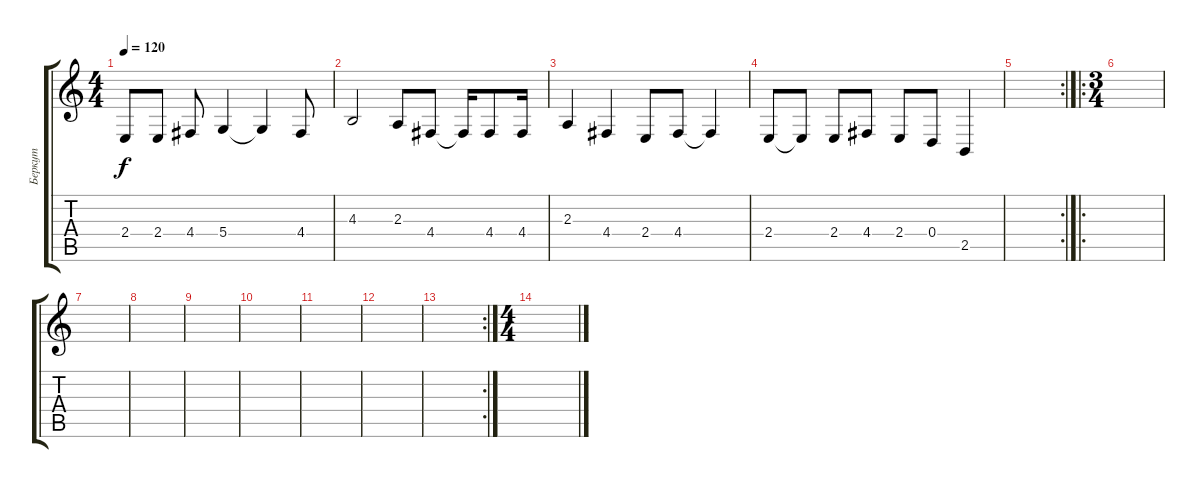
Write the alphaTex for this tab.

\track ("Беркут" "Беркут") {instrument tremolostrings}
\staff {score tabs}
\tuning (E4 B3 G3 D3 A2 E2) {hide}
\ts (4 4)
\tempo 120
\clef g2
\ks c
2.4.8{dy f} 2.4.8 4.4.8 5.4.4 5.4{t}.4 4.4.8 |
4.3.2 2.3.8 4.4.8 4.4{t}.16 4.4.8 4.4.16 |
2.3.4 4.4.4 2.4.8 4.4.8 4.4{t}.4 |
2.4.8 2.4{t}.8 2.4.8 4.4.8 2.4.8 0.4.8 2.5.4 |
\rc 2
|
\ro
\ts (3 4)
|
|
|
|
|
|
|
\rc 2
|
\ts (4 4)
